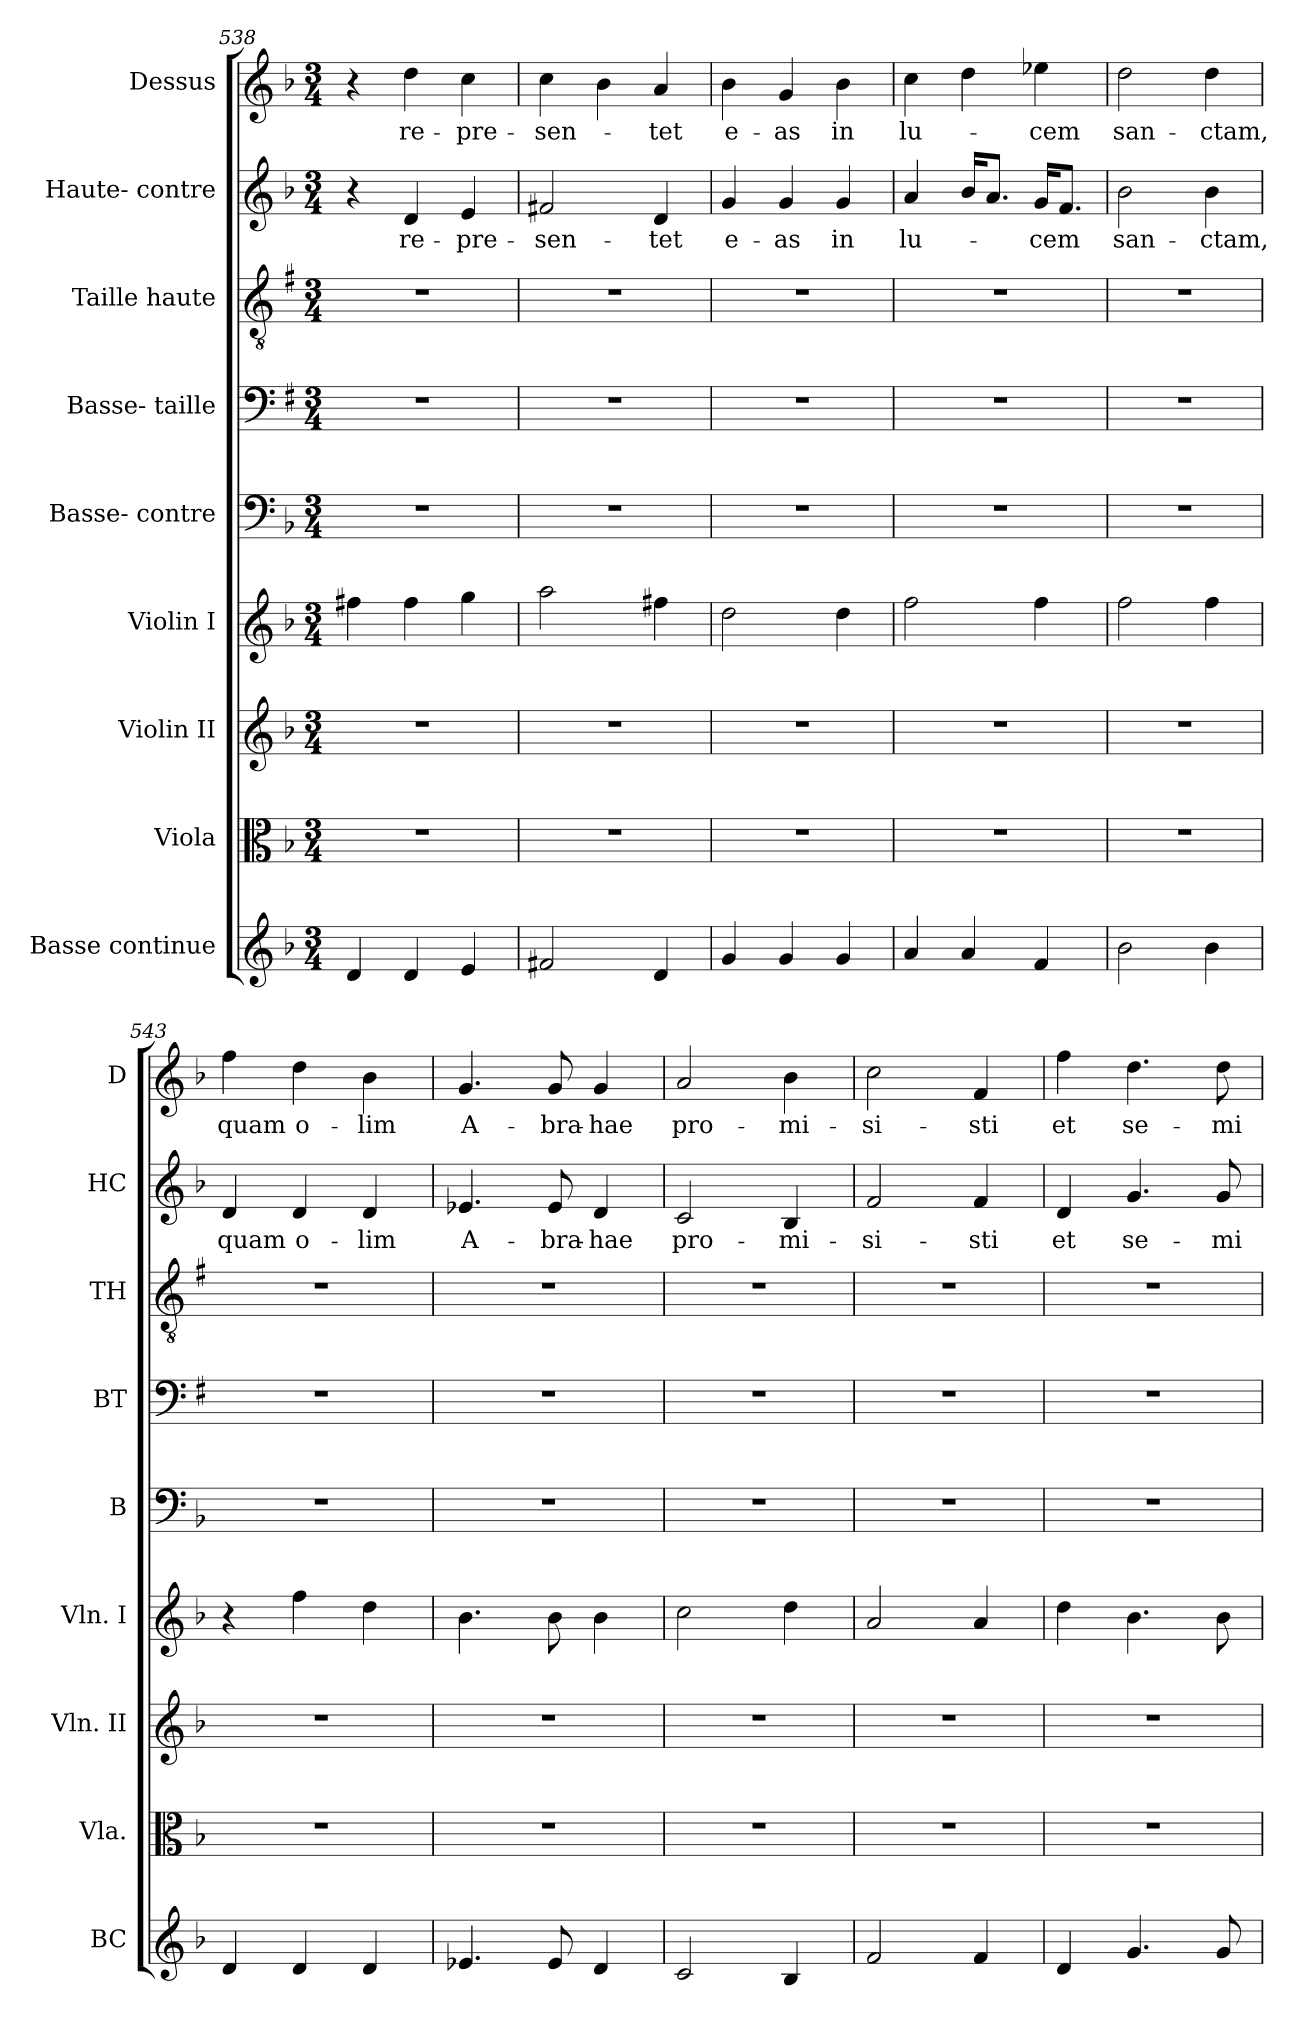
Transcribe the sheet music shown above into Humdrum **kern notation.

**kern	**kern	**kern	**kern	**kern	**kern	**kern	**kern	**text	**kern	**text
*part9	*part8	*part7	*part6	*part5	*part4	*part3	*part2	*part2	*part1	*part1
*staff9	*staff8	*staff7	*staff6	*staff5	*staff4	*staff3	*staff2	*staff2	*staff1	*staff1
*I"Basse  continue	*I"Viola	*I"Violin II	*I"Violin I	*I"Basse- contre	*I"Basse- taille	*I"Taille haute	*I"Haute- contre	*	*I"Dessus	*
*I'BC	*I'Vla.	*I'Vln. II	*I'Vln. I	*I'B	*I'BT	*I'TH	*I'HC	*	*I'D	*
*clefG2	*clefC3	*clefG2	*clefG2	*clefF4	*clefF4	*clefGv2	*clefG2	*	*clefG2	*
*	*	*	*	*	*ITrd1c2	*ITrd1c2	*	*	*	*
*k[b-]	*k[b-]	*k[b-]	*k[b-]	*k[b-]	*k[b-]	*k[b-]	*k[b-]	*	*k[b-]	*
*F:	*F:	*F:	*F:	*F:	*F:	*F:	*F:	*	*F:	*
*M3/4	*M3/4	*M3/4	*M3/4	*M3/4	*M3/4	*M3/4	*M3/4	*	*M3/4	*
=538	=538	=538	=538	=538	=538	=538	=538	=538	=538	=538
4d/	2.r	2.r	4ff#X\	2.r	2.r	2.r	4r	.	4r	.
!	!	!	!	!	!	!	!	!LO:LY:b	!	!LO:LY:b
4d/	.	.	4ff#\	.	.	.	4d/	re-	4dd\	re-
!	!	!	!	!	!	!	!	!LO:LY:b	!	!LO:LY:b
4e/	.	.	4gg\	.	.	.	4e/	-pre-	4cc\	-pre-
=539	=539	=539	=539	=539	=539	=539	=539	=539	=539	=539
!	!	!	!	!	!	!	!	!LO:LY:b	!	!LO:LY:b
2f#X/	2.r	2.r	2aa\	2.r	2.r	2.r	2f#X/	-sen-	4cc\	-sen-
.	.	.	.	.	.	.	.	.	4b-\	.
!	!	!	!	!	!	!	!	!LO:LY:b	!	!LO:LY:b
4d/	.	.	4ff#X\	.	.	.	4d/	-tet	4a/	-tet
=540	=540	=540	=540	=540	=540	=540	=540	=540	=540	=540
!	!	!	!	!	!	!	!	!LO:LY:b	!	!LO:LY:b
4g/	2.r	2.r	2dd\	2.r	2.r	2.r	4g/	e-	4b-\	e-
!	!	!	!	!	!	!	!	!LO:LY:b	!	!LO:LY:b
4g/	.	.	.	.	.	.	4g/	-as	4g/	-as
!	!	!	!	!	!	!	!	!LO:LY:b	!	!LO:LY:b
4g/	.	.	4dd\	.	.	.	4g/	in	4b-\	in
=541	=541	=541	=541	=541	=541	=541	=541	=541	=541	=541
!	!	!	!	!	!	!	!	!LO:LY:b	!	!LO:LY:b
4a/	2.r	2.r	2ff\	2.r	2.r	2.r	4a/	lu-	4cc\	lu-
4a/	.	.	.	.	.	.	16b-/KL	.	4dd\	.
.	.	.	.	.	.	.	8.a/J	.	.	.
!	!	!	!	!	!	!	!	!LO:LY:b	!	!LO:LY:b
4f/	.	.	4ff\	.	.	.	16g/KL	-cem	4ee-X\	-cem
.	.	.	.	.	.	.	8.f/J	.	.	.
!!LO:PB:g=z
=542	=542	=542	=542	=542	=542	=542	=542	=542	=542	=542
!	!	!	!	!	!	!	!	!LO:LY:b	!	!LO:LY:b
2b-\	2.r	2.r	2ff\	2.r	2.r	2.r	2b-\	san-	2dd>\	san-
!	!	!	!	!	!	!	!	!LO:LY:b	!	!LO:LY:b
4b-\	.	.	4ff\	.	.	.	4b-\	-ctam,	4dd\	-ctam,
=543	=543	=543	=543	=543	=543	=543	=543	=543	=543	=543
!	!	!	!	!	!	!	!	!LO:LY:b	!	!LO:LY:b
4d/	2.r	2.r	4r	2.r	2.r	2.r	4d/	quam	4ff\	quam
!	!	!	!	!	!	!	!	!LO:LY:b	!	!LO:LY:b
4d/	.	.	4ff\	.	.	.	4d/	o-	4dd\	o-
!	!	!	!	!	!	!	!	!LO:LY:b	!	!LO:LY:b
4d/	.	.	4dd\	.	.	.	4d/	-lim	4b-\	-lim
=544	=544	=544	=544	=544	=544	=544	=544	=544	=544	=544
!	!	!	!	!	!	!	!	!LO:LY:b	!	!LO:LY:b
4.e-X/	2.r	2.r	4.b-\	2.r	2.r	2.r	4.e-X/	A-	4.g/	A-
!	!	!	!	!	!	!	!	!LO:LY:b	!	!LO:LY:b
8e-/	.	.	8b-\	.	.	.	8e-/	-bra-	8g/	-bra-
!	!	!	!	!	!	!	!	!LO:LY:b	!	!LO:LY:b
4d/	.	.	4b-\	.	.	.	4d/	-hae	4g/	-hae
=545	=545	=545	=545	=545	=545	=545	=545	=545	=545	=545
!	!	!	!	!	!	!	!	!LO:LY:b	!	!LO:LY:b
2c/	2.r	2.r	2cc\	2.r	2.r	2.r	2c>/	pro-	2a/	pro-
!	!	!	!	!	!	!	!	!LO:LY:b	!	!LO:LY:b
4B-/	.	.	4dd\	.	.	.	4B-/	-mi-	4b-\	-mi-
=546	=546	=546	=546	=546	=546	=546	=546	=546	=546	=546
!	!	!	!	!	!	!	!	!LO:LY:b	!	!LO:LY:b
2f>/	2.r	2.r	2a>/	2.r	2.r	2.r	2f/	-si-	2cc\	-si-
!	!	!	!	!	!	!	!	!LO:LY:b	!	!LO:LY:b
4f/	.	.	4a/	.	.	.	4f/	-sti	4f/	-sti
=547	=547	=547	=547	=547	=547	=547	=547	=547	=547	=547
!	!	!	!	!	!	!	!	!LO:LY:b	!	!LO:LY:b
4d/	2.r	2.r	4dd\	2.r	2.r	2.r	4d/	et	4ff\	et
!	!	!	!	!	!	!	!	!LO:LY:b	!	!LO:LY:b
4.g/	.	.	4.b-\	.	.	.	4.g/	se-	4.dd\	se-
!	!	!	!	!	!	!	!	!LO:LY:b	!	!LO:LY:b
8g/	.	.	8b-\	.	.	.	8g/	-mi-	8dd\	-mi-
=	=	=	=	=	=	=	=	=	=	=
*-	*-	*-	*-	*-	*-	*-	*-	*-	*-	*-
